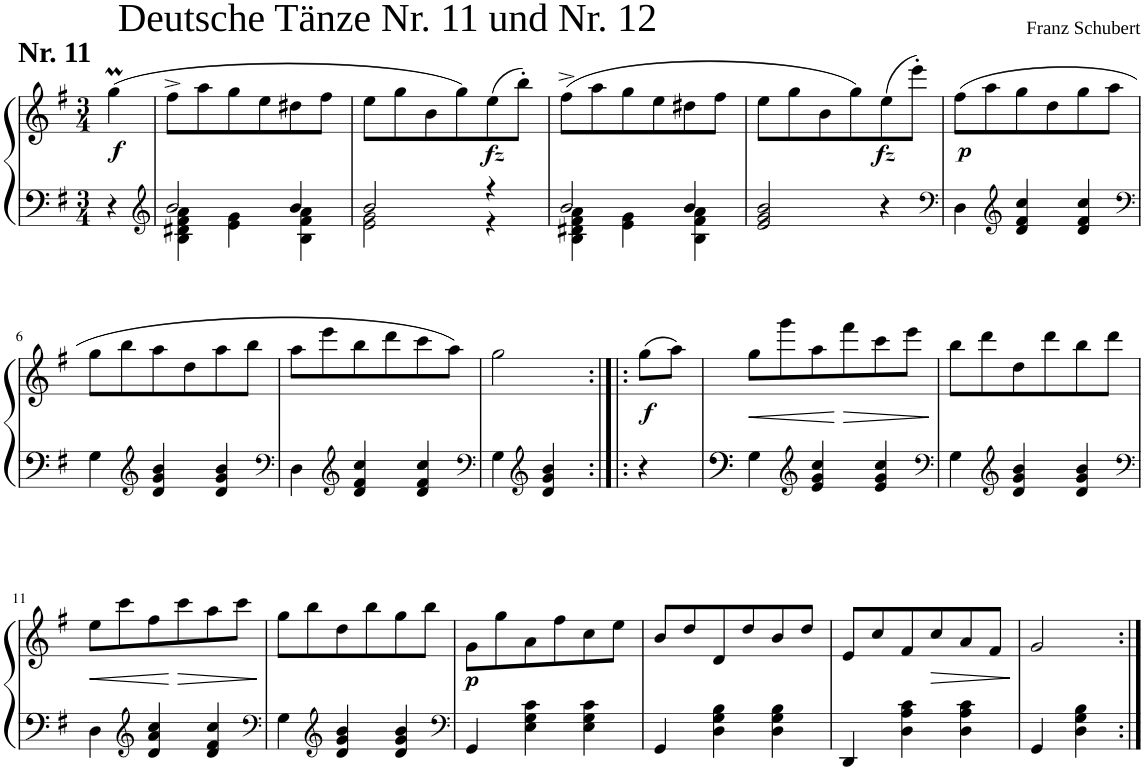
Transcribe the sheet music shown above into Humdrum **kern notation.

**kern	**kern	**dynam
*part1	*part1	*part1
*staff2	*staff1	*staff1/2
*I"Instrument 1	*	*
*clefF4	*clefG2	*
*k[f#]	*k[f#]	*
*G:	*G:	*
*M3/4	*M3/4	*
=	=	=
!	!	!LO:DY:b
4r	(>4ggM\	f
=1	=1	=1
*clefG2	*	*
*^	*	*
2b/	4B\ 4d#X\ 4f#\ 4a\	8ff#^\L	.
.	.	8aa\	.
.	4e\ 4g\	8gg\	.
.	.	8ee\	.
4b/	4B\ 4f#\ 4a\	8dd#X\	.
.	.	8ff#\J	.
=2	=2	=2	=2
2b/	2e\ 2g\	8ee\L	.
.	.	8gg\	.
.	.	8b\	.
.	.	8gg\)	.
!	!	!	!LO:DY:b
4r	4r	(>8ee\	fz
.	.	8bb'\J)	.
=3	=3	=3	=3
2b/	4B\ 4d#X\ 4f#\ 4a\	(>8ff#^\L	.
.	.	8aa\	.
.	4e\ 4g\	8gg\	.
.	.	8ee\	.
4b/	4B\ 4f#\ 4a\	8dd#X\	.
.	.	8ff#\J	.
*v	*v	*	*
=4	=4	=4
2e/ 2g/ 2b/	8ee\L	.
.	8gg\	.
.	8b\	.
.	8gg\)	.
!	!	!LO:DY:b
4r	(>8ee\	fz
.	8eee'\J)	.
=5	=5	=5
*clefF4	*	*
!	!	!LO:DY:b
4D\	(>8ff#\L	p
.	8aa\	.
*clefG2	*	*
4d/ 4f#/ 4cc/	8gg\	.
.	8dd\	.
4d/ 4f#/ 4cc/	8gg\	.
.	8aa\J	.
!!LO:LB:g=z
=6	=6	=6
*clefF4	*	*
4G\	8gg\L	.
.	8bb\	.
*clefG2	*	*
4d/ 4g/ 4b/	8aa\	.
.	8dd\	.
4d/ 4g/ 4b/	8aa\	.
.	8bb\J	.
=7	=7	=7
*clefF4	*	*
4D\	8aa\L	.
.	8eee\	.
*clefG2	*	*
4d/ 4f#/ 4cc/	8bb\	.
.	8ddd\	.
4d/ 4f#/ 4cc/	8ccc\	.
.	8aa\J)	.
=8	=8	=8
*clefF4	*	*
4G\	2gg\	.
*clefG2	*	*
4d/ 4g/ 4b/	.	.
=8X1:|!|:	=8X1:|!|:	=8X1:|!|:
!	!	!LO:DY:b
4r	(>8gg\L	f
.	8aa\J)	.
=9	=9	=9
!	!	!LO:HP:b
4G\	8gg\L	<
.	8ggg\	.
*clefG2	*	*
4e/ 4g/ 4cc/	8aa\	.
!	!	!LO:HP:n=1:b
.	8fff#\	[ >
4e/ 4g/ 4cc/	8ccc\	.
.	8eee\J	.
.	.	]
=10	=10	=10
*clefF4	*	*
4G\	8bb\L	.
.	8ddd\	.
*clefG2	*	*
4d/ 4g/ 4b/	8dd\	.
.	8ddd\	.
4d/ 4g/ 4b/	8bb\	.
.	8ddd\J	.
!!LO:LB:g=z
=11	=11	=11
*clefF4	*	*
!	!	!LO:HP:b
4D\	8ee\L	<
.	8ccc\	.
*clefG2	*	*
4d/ 4a/ 4cc/	8ff#\	.
!	!	!LO:HP:n=1:b
.	8ccc\	[ >
4d/ 4f#/ 4cc/	8aa\	.
.	8ccc\J	.
.	.	]
=12	=12	=12
*clefF4	*	*
4G\	8gg\L	.
.	8bb\	.
*clefG2	*	*
4d/ 4g/ 4b/	8dd\	.
.	8bb\	.
4d/ 4g/ 4b/	8gg\	.
.	8bb\J	.
=13	=13	=13
*clefF4	*	*
!	!	!LO:DY:b
4GG/	8g\L	p
.	8gg\	.
4E\ 4G\ 4c\	8a\	.
.	8ff#\	.
4E\ 4G\ 4c\	8cc\	.
.	8ee\J	.
=14	=14	=14
4GG/	8b/L	.
.	8dd/	.
4D\ 4G\ 4B\	8d/	.
.	8dd/	.
4D\ 4G\ 4B\	8b/	.
.	8dd/J	.
=15	=15	=15
4DD/	8e/L	.
.	8cc/	.
4D\ 4A\ 4c\	8f#/	.
!	!	!LO:HP:b
.	8cc/	>
4D\ 4A\ 4c\	8a/	.
.	8f#/J	.
.	.	]
=16	=16	=16
4GG/	2g/	.
4D\ 4G\ 4B\	.	.
=:|!	=:|!	=:|!
*-	*-	*-
